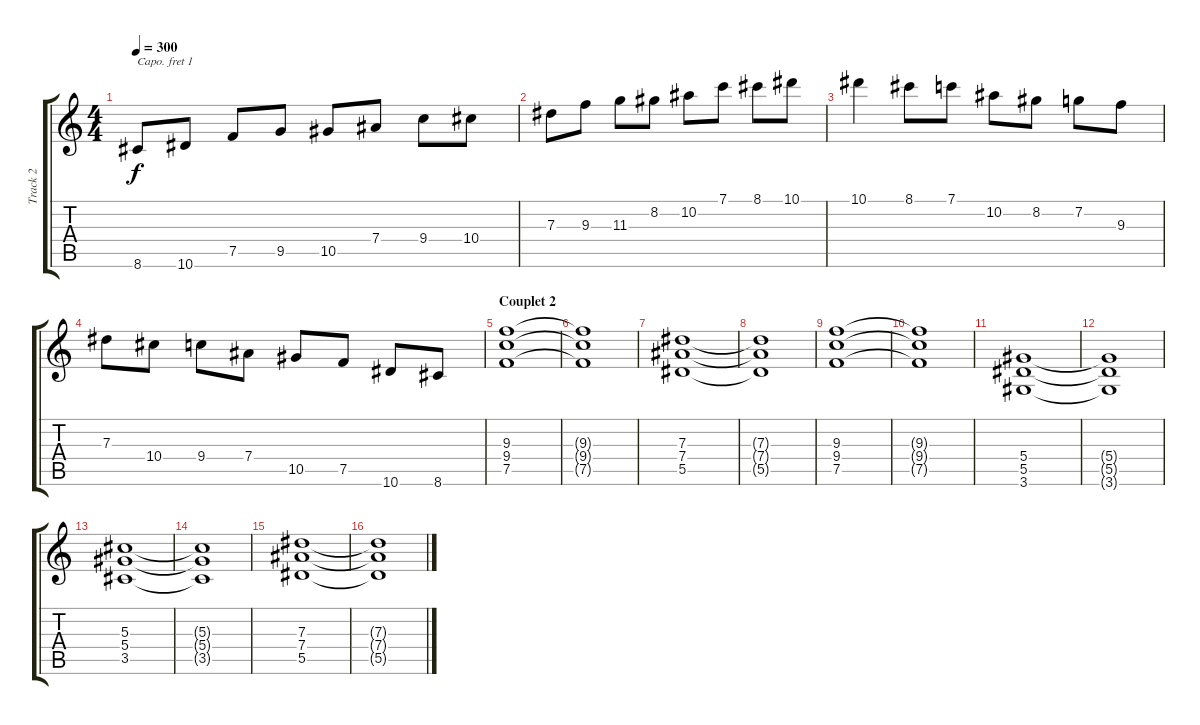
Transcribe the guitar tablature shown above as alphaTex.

\track ("Track 2" "Track 2") {instrument distortionguitar}
\staff {score tabs}
\capo 1
\tuning (E4 B3 G3 D3 A2 E2) {hide}
\ts (4 4)
\tempo 300
\clef g2
\ks c
8.6.8{dy f} 10.6.8 7.5.8 9.5.8 10.5.8 7.4.8 9.4.8 10.4.8 |
7.3.8 9.3.8 11.3.8 8.2.8 10.2.8 7.1.8 8.1.8 10.1.8 |
10.1.4 8.1.8 7.1.8 10.2.8 8.2.8 7.2.8 9.3.8 |
7.3.8 10.4.8 9.4.8 7.4.8 10.5.8 7.5.8 10.6.8 8.6.8 |
\section ("" "Couplet 2")
(9.3 9.4 7.5).1 |
(9.3{t} 9.4{t} 7.5{t}).1 |
(7.3 7.4 5.5).1 |
(7.3{t} 7.4{t} 5.5{t}).1 |
(9.3 9.4 7.5).1 |
(9.3{t} 9.4{t} 7.5{t}).1 |
(5.4 5.5 3.6).1 |
(5.4{t} 5.5{t} 3.6{t}).1 |
(5.3 5.4 3.5).1 |
(5.3{t} 5.4{t} 3.5{t}).1 |
(7.3 7.4 5.5).1 |
(7.3{t} 7.4{t} 5.5{t}).1
